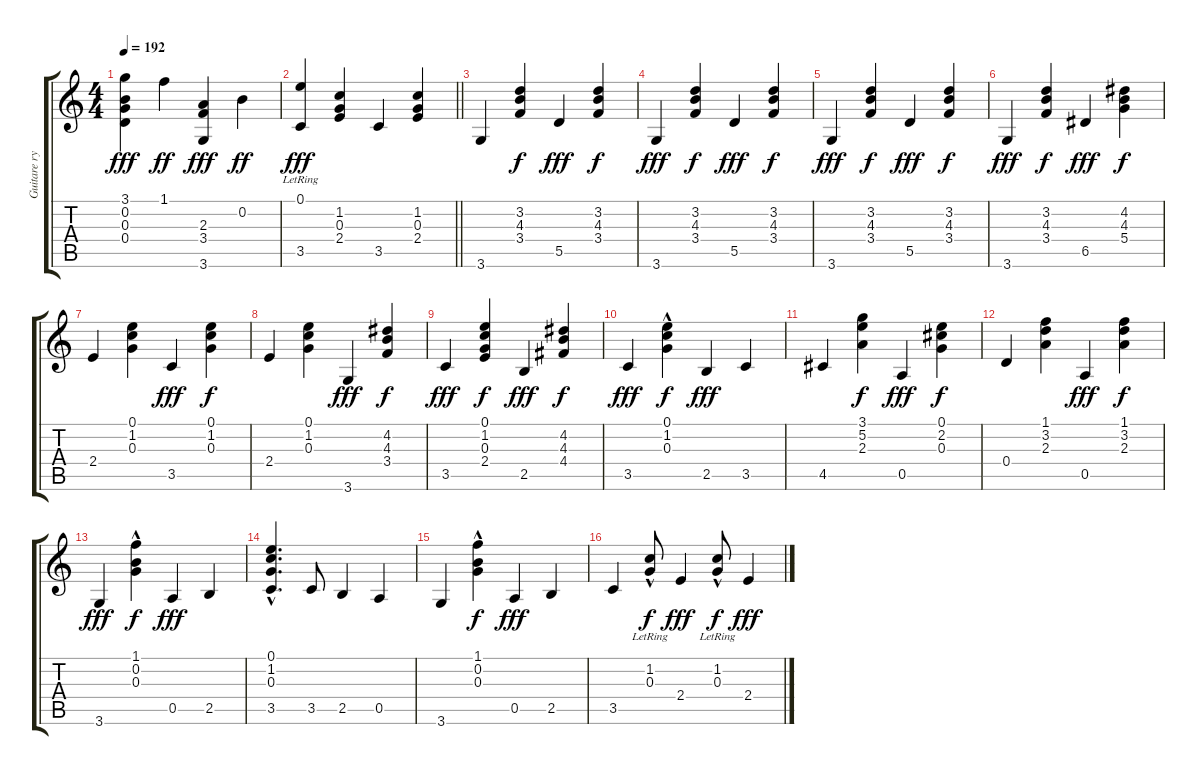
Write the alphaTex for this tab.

\track ("Guitare rythmique" "Guitare ry") {instrument acousticguitarnylon}
\staff {score tabs}
\tuning (E4 B3 G3 D3 A2 E2) {hide}
\ts (4 4)
\tempo 192
\clef g2
\ks c
(3.1 0.2 0.3 0.4).4{dy fff} 1.1.4{dy ff} (2.3 3.4 3.6).4{dy fff} 0.2.4{dy ff} |
\barLineRight lightlight
(0.1{lr} 3.5).4{dy fff} (1.2 0.3 2.4).4 3.5.4 (1.2 0.3 2.4).4 |
3.6.4 (3.2 4.3 3.4).4{dy f} 5.5.4{dy fff} (3.2 4.3 3.4).4{dy f} |
3.6.4{dy fff} (3.2 4.3 3.4).4{dy f} 5.5.4{dy fff} (3.2 4.3 3.4).4{dy f} |
3.6.4{dy fff} (3.2 4.3 3.4).4{dy f} 5.5.4{dy fff} (3.2 4.3 3.4).4{dy f} |
3.6.4{dy fff} (3.2 4.3 3.4).4{dy f} 6.5.4{dy fff} (4.2 4.3 5.4).4{dy f} |
2.4.4 (0.1 1.2 0.3).4 3.5.4{dy fff} (0.1 1.2 0.3).4{dy f} |
2.4.4 (0.1 1.2 0.3).4 3.6.4{dy fff} (4.2 4.3 3.4).4{dy f} |
3.5.4{dy fff} (0.1 1.2 0.3 2.4).4{dy f} 2.5.4{dy fff} (4.2 4.3 4.4).4{dy f} |
3.5.4{dy fff} (0.1{hac} 1.2{hac} 0.3{hac}).4{dy f} 2.5.4{dy fff} 3.5.4 |
4.5.4 (3.1 5.2 2.3).4{dy f} 0.5.4{dy fff} (0.1 2.2 0.3).4{dy f} |
0.4.4 (1.1 3.2 2.3).4 0.5.4{dy fff} (1.1 3.2 2.3).4{dy f} |
3.6.4{dy fff} (1.1{hac} 0.2{hac} 0.3{hac}).4{dy f} 0.5.4{dy fff} 2.5.4 |
(0.1{hac} 1.2{hac} 0.3{hac} 3.5{hac}).4{d} 3.5.8 2.5.4 0.5.4 |
3.6.4 (1.1{hac} 0.2{hac} 0.3{hac}).4{dy f} 0.5.4{dy fff} 2.5.4 |
3.5.4 (1.2{hac lr} 0.3{hac lr}).8{dy f} 2.4.4{dy fff} (1.2{hac lr} 0.3{hac lr}).8{dy f} 2.4.4{dy fff}
